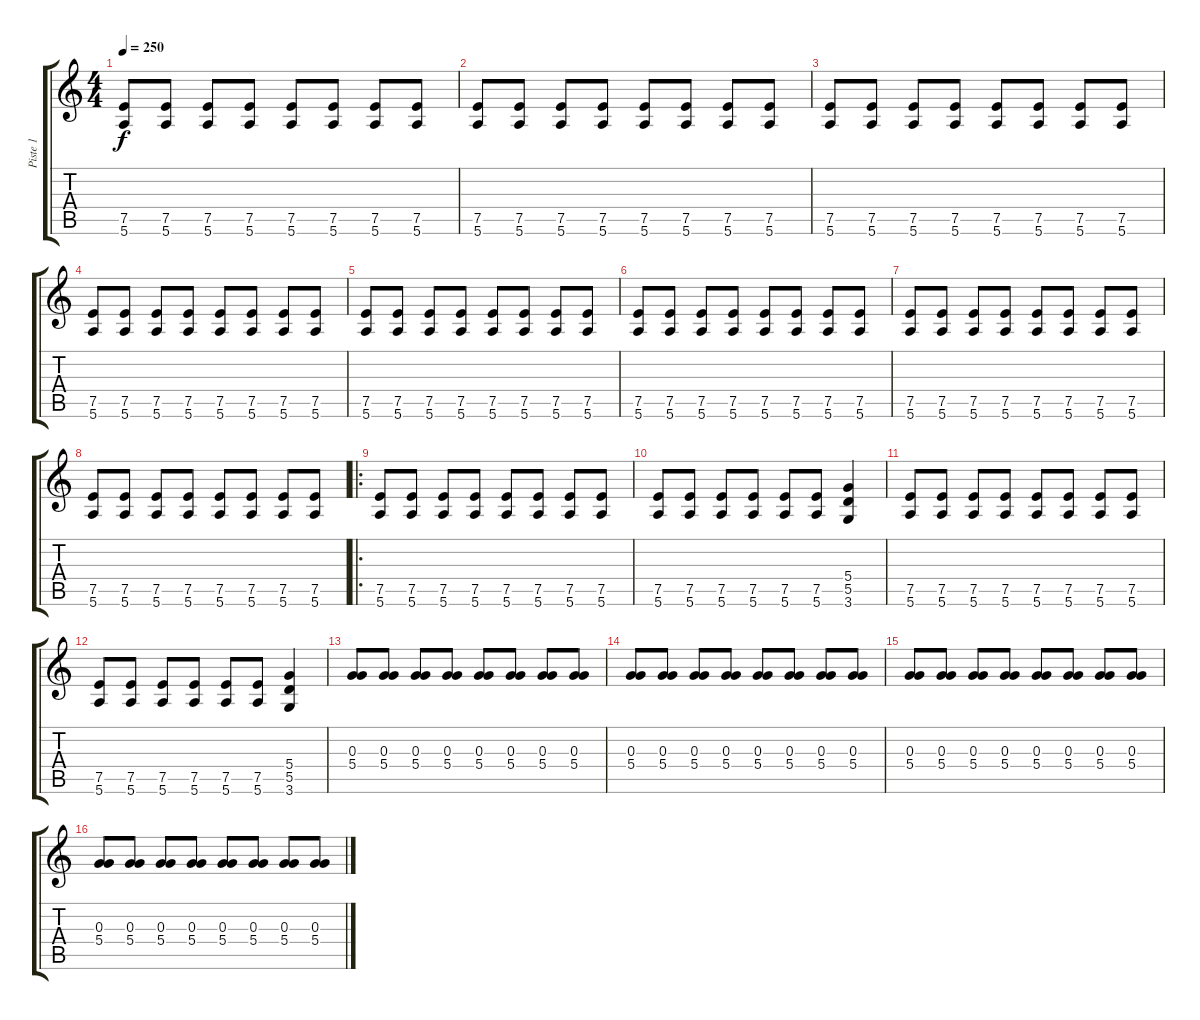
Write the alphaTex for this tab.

\track ("Piste 1" "Piste 1") {instrument distortionguitar}
\staff {score tabs}
\tuning (E4 B3 G3 D3 A2 E2) {hide}
\ts (4 4)
\tempo 250
\clef g2
\ks c
(7.5 5.6).8{dy f instrument distortionguitar} (7.5 5.6).8 (7.5 5.6).8 (7.5 5.6).8 (7.5 5.6).8 (7.5 5.6).8 (7.5 5.6).8 (7.5 5.6).8 |
(7.5 5.6).8 (7.5 5.6).8 (7.5 5.6).8 (7.5 5.6).8 (7.5 5.6).8 (7.5 5.6).8 (7.5 5.6).8 (7.5 5.6).8 |
(7.5 5.6).8 (7.5 5.6).8 (7.5 5.6).8 (7.5 5.6).8 (7.5 5.6).8 (7.5 5.6).8 (7.5 5.6).8 (7.5 5.6).8 |
(7.5 5.6).8 (7.5 5.6).8 (7.5 5.6).8 (7.5 5.6).8 (7.5 5.6).8 (7.5 5.6).8 (7.5 5.6).8 (7.5 5.6).8 |
(7.5 5.6).8 (7.5 5.6).8 (7.5 5.6).8 (7.5 5.6).8 (7.5 5.6).8 (7.5 5.6).8 (7.5 5.6).8 (7.5 5.6).8 |
(7.5 5.6).8 (7.5 5.6).8 (7.5 5.6).8 (7.5 5.6).8 (7.5 5.6).8 (7.5 5.6).8 (7.5 5.6).8 (7.5 5.6).8 |
(7.5 5.6).8 (7.5 5.6).8 (7.5 5.6).8 (7.5 5.6).8 (7.5 5.6).8 (7.5 5.6).8 (7.5 5.6).8 (7.5 5.6).8 |
(7.5 5.6).8 (7.5 5.6).8 (7.5 5.6).8 (7.5 5.6).8 (7.5 5.6).8 (7.5 5.6).8 (7.5 5.6).8 (7.5 5.6).8 |
\ro
(7.5 5.6).8 (7.5 5.6).8 (7.5 5.6).8 (7.5 5.6).8 (7.5 5.6).8 (7.5 5.6).8 (7.5 5.6).8 (7.5 5.6).8 |
(7.5 5.6).8 (7.5 5.6).8 (7.5 5.6).8 (7.5 5.6).8 (7.5 5.6).8 (7.5 5.6).8 (5.4 5.5 3.6).4 |
(7.5 5.6).8 (7.5 5.6).8 (7.5 5.6).8 (7.5 5.6).8 (7.5 5.6).8 (7.5 5.6).8 (7.5 5.6).8 (7.5 5.6).8 |
(7.5 5.6).8 (7.5 5.6).8 (7.5 5.6).8 (7.5 5.6).8 (7.5 5.6).8 (7.5 5.6).8 (5.4 5.5 3.6).4 |
(0.3 5.4).8 (0.3 5.4).8 (0.3 5.4).8 (0.3 5.4).8 (0.3 5.4).8 (0.3 5.4).8 (0.3 5.4).8 (0.3 5.4).8 |
(0.3 5.4).8 (0.3 5.4).8 (0.3 5.4).8 (0.3 5.4).8 (0.3 5.4).8 (0.3 5.4).8 (0.3 5.4).8 (0.3 5.4).8 |
(0.3 5.4).8 (0.3 5.4).8 (0.3 5.4).8 (0.3 5.4).8 (0.3 5.4).8 (0.3 5.4).8 (0.3 5.4).8 (0.3 5.4).8 |
(0.3 5.4).8 (0.3 5.4).8 (0.3 5.4).8 (0.3 5.4).8 (0.3 5.4).8 (0.3 5.4).8 (0.3 5.4).8 (0.3 5.4).8
